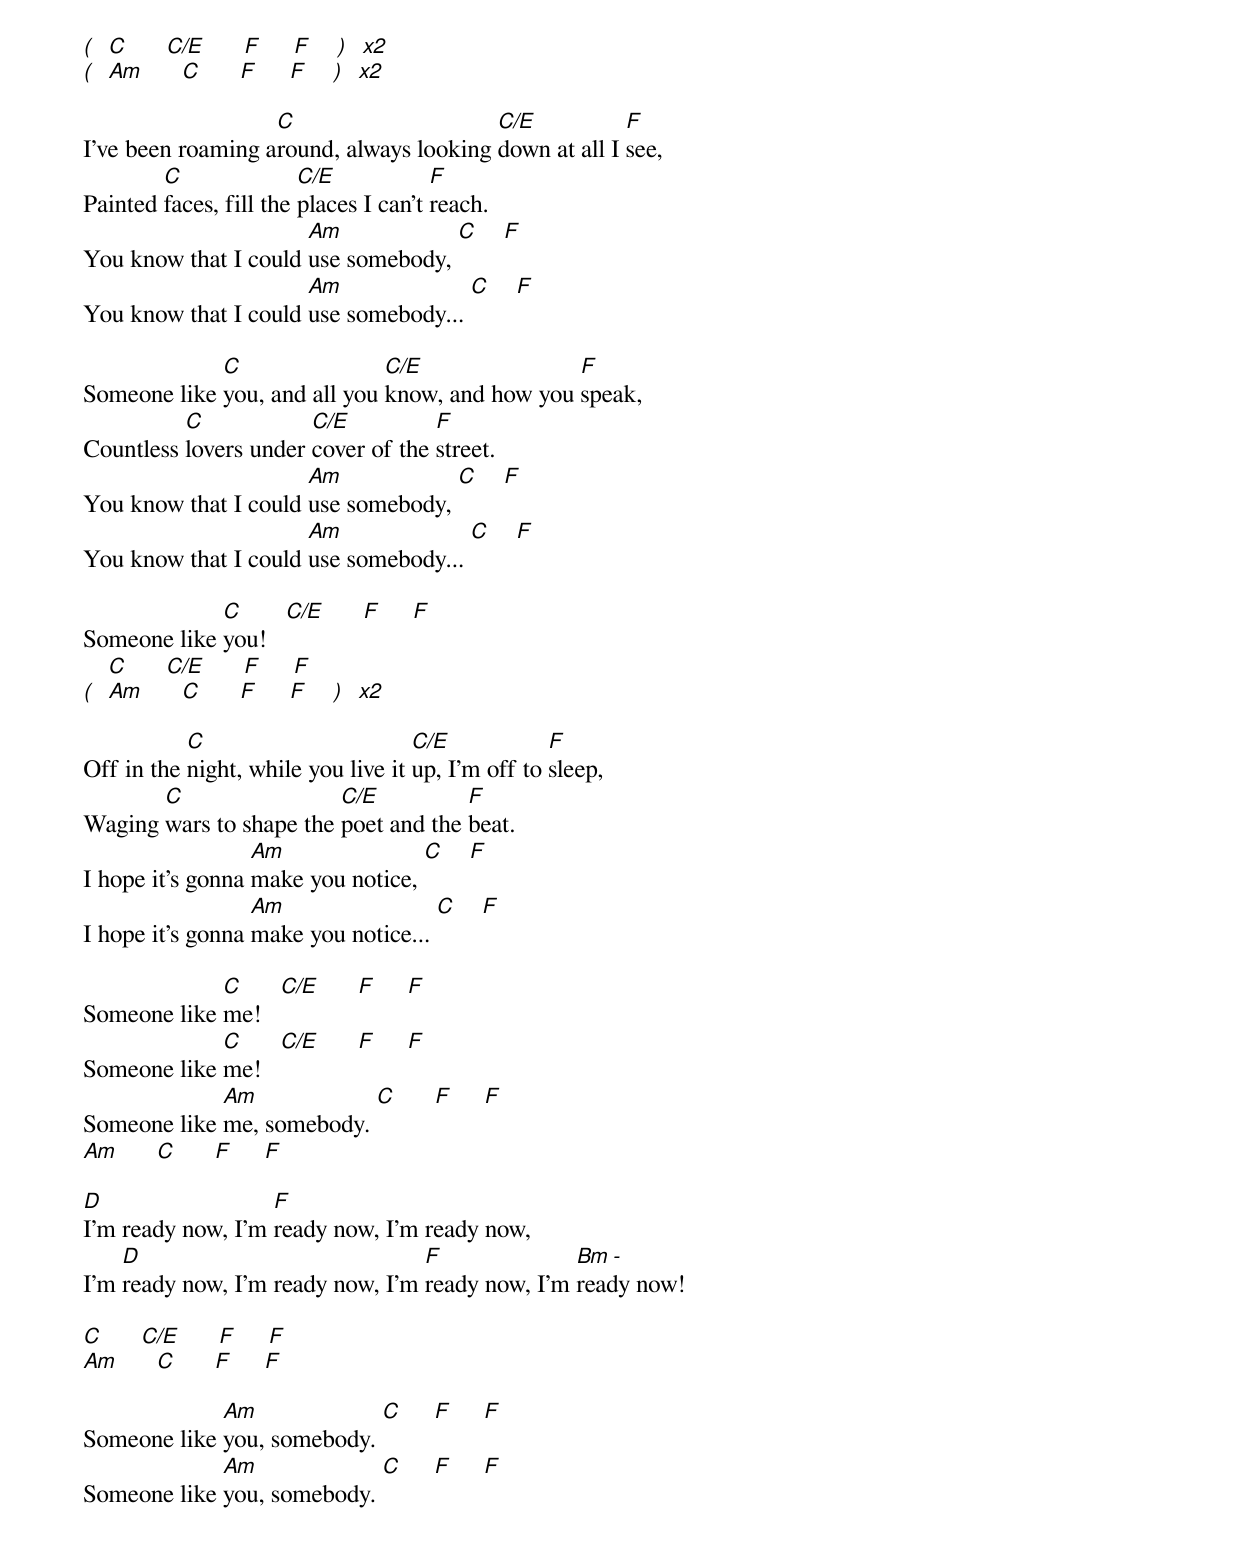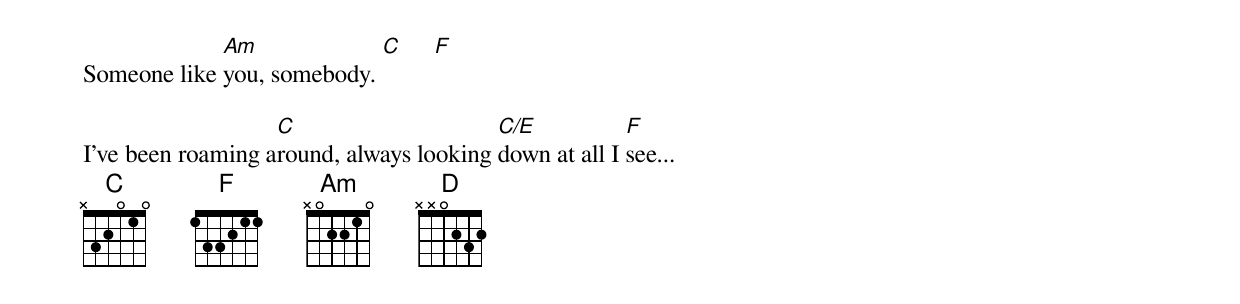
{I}
[(]  [C]      [C/E]      [F]     [F]    [)]  [x2]
[(]  [Am]      [C]      [F]     [F]    [)]  [x2]

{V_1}
I've been roaming a[C]round, always looking [C/E]down at all I [F]see,
Painted [C]faces, fill the [C/E]places I can't [F]reach.
You know that I could [Am]use somebody, [C]    [F]
You know that I could [Am]use somebody... [C]    [F]

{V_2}
Someone like [C]you, and all you [C/E]know, and how you [F]speak,
Countless [C]lovers under [C/E]cover of the [F]street.
You know that I could [Am]use somebody, [C]    [F]
You know that I could [Am]use somebody... [C]    [F]

{C}
Someone like [C]you!   [C/E]      [F]     [F]
    [C]      [C/E]      [F]     [F]
[(]  [Am]      [C]      [F]     [F]    [)]  [x2]

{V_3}
Off in the [C]night, while you live it [C/E]up, I'm off to [F]sleep,
Waging [C]wars to shape the [C/E]poet and the [F]beat.
I hope it's gonna [Am]make you notice, [C]    [F]
I hope it's gonna [Am]make you notice... [C]    [F]

{C}
Someone like [C]me!   [C/E]      [F]     [F]
Someone like [C]me!   [C/E]      [F]     [F]
Someone like [Am]me, somebody. [C]      [F]     [F]
[Am]      [C]      [F]     [F]

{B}
[D]I'm ready now, I'm [F]ready now, I'm ready now,
I'm [D]ready now, I'm ready now, I'm [F]ready now, I'm [Bm -]ready now!

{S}
[C]      [C/E]      [F]     [F]
[Am]      [C]      [F]     [F]

{C}
Someone like [Am]you, somebody. [C]     [F]     [F]
Someone like [Am]you, somebody. [C]     [F]     [F]
Someone like [Am]you, somebody. [C]     [F]

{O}
I've been roaming a[C]round, always looking [C/E]down at all I [F]see...
